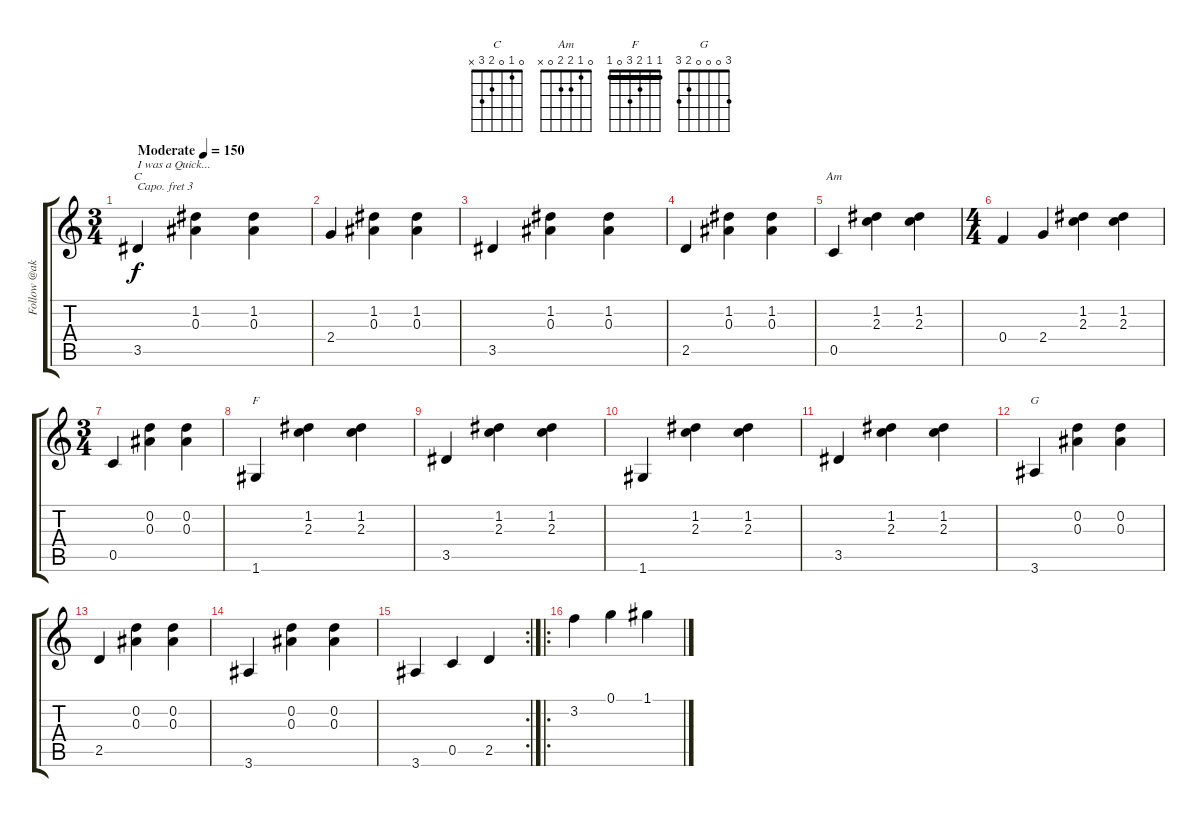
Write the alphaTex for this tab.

\track ("Follow @ak7x" "Follow @ak") {instrument electricguitarjazz}
\staff {score tabs}
\capo 3
\tuning (E4 B3 G3 D3 A2 E2) {hide}
\chord ("C" 0 1 0 2 3 x)
\chord ("Am" 0 1 2 2 0 x)
\chord ("F" 1 1 2 3 0 1) {barre 1}
\chord ("G" 3 0 0 0 2 3)
\ts (3 4)
\tempo (150 "Moderate")
\clef g2
\ks c
3.5.4{ch "C" txt "I was a Quick... " dy f instrument electricguitarjazz} (1.2 0.3).4 (1.2 0.3).4 |
2.4.4 (1.2 0.3).4 (1.2 0.3).4 |
3.5.4 (1.2 0.3).4 (1.2 0.3).4 |
2.5.4 (1.2 0.3).4 (1.2 0.3).4 |
0.5.4{ch "Am"} (1.2 2.3).4 (1.2 2.3).4 |
\ts (4 4)
0.4.4 2.4.4 (1.2 2.3).4 (1.2 2.3).4 |
\ts (3 4)
0.5.4 (0.2 0.3).4 (0.2 0.3).4 |
1.6.4{ch "F"} (1.2 2.3).4 (1.2 2.3).4 |
3.5.4 (1.2 2.3).4 (1.2 2.3).4 |
1.6.4 (1.2 2.3).4 (1.2 2.3).4 |
3.5.4 (1.2 2.3).4 (1.2 2.3).4 |
3.6.4{ch "G"} (0.2 0.3).4 (0.2 0.3).4 |
2.5.4 (0.2 0.3).4 (0.2 0.3).4 |
3.6.4 (0.2 0.3).4 (0.2 0.3).4 |
\rc 2
3.6.4 0.5.4 2.5.4 |
\ro
3.2.4 0.1.4 1.1.4
